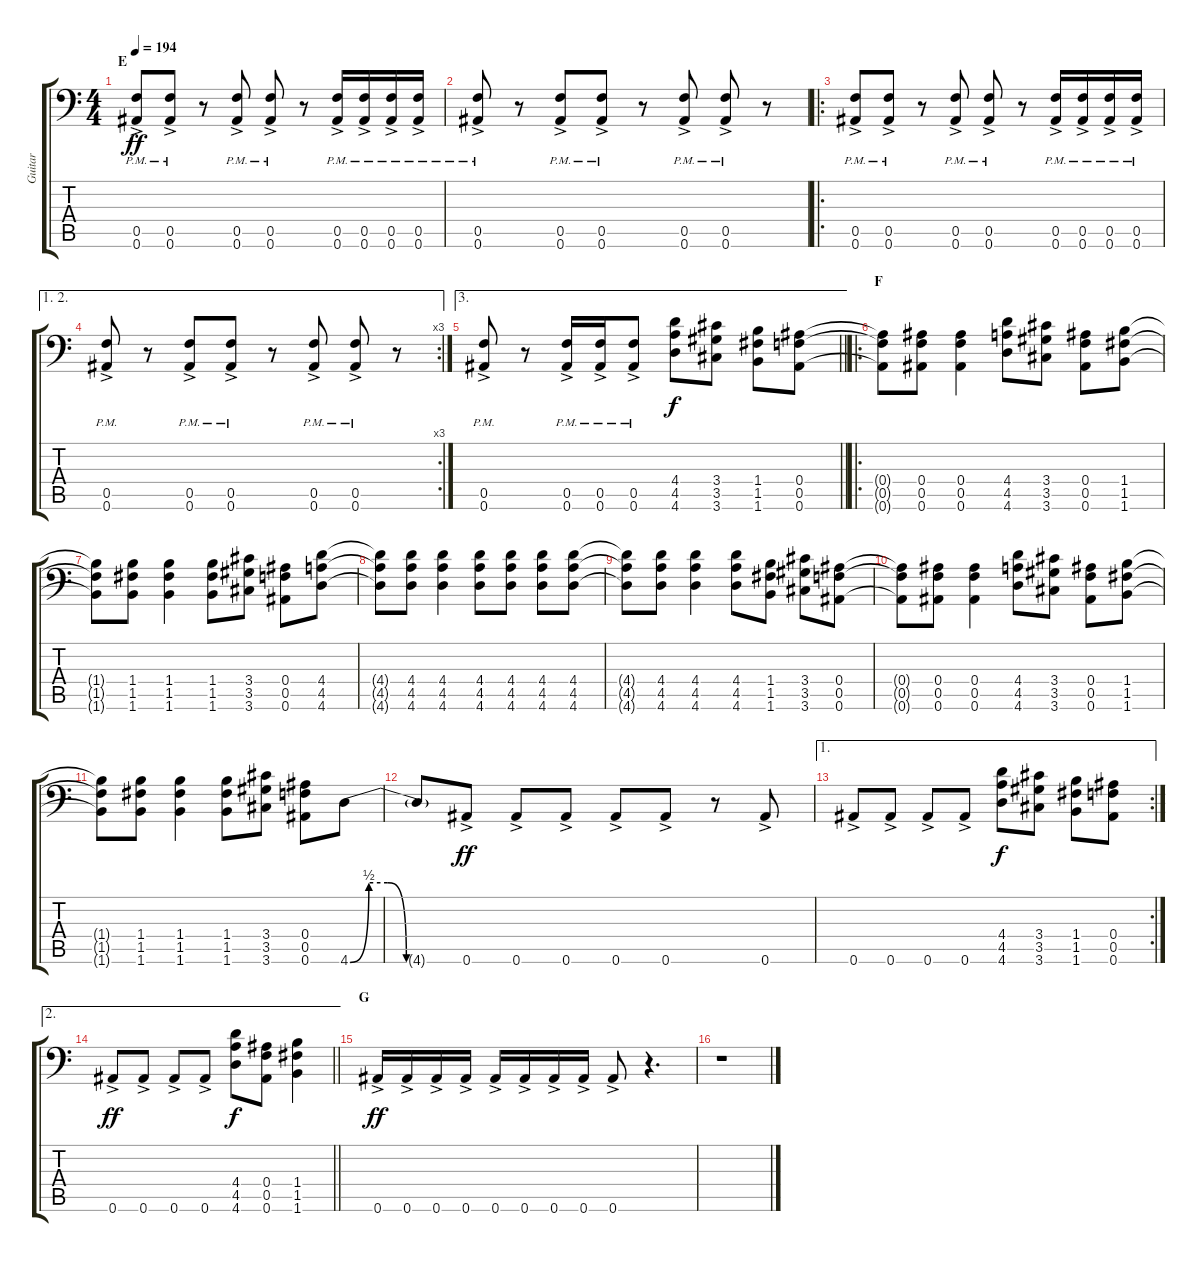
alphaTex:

\track ("Guitar" "Guitar") {instrument distortionguitar}
\staff {score tabs}
\tuning (C4 G3 Eb3 Bb2 F2 Bb1) {hide}
\ts (4 4)
\section ("" "E")
\tempo 194
\clef f4
\ks c
(0.5{ac pm} 0.6{ac pm}).8{dy ff} (0.5{ac pm} 0.6{ac pm}).8 r.8 (0.5{ac pm} 0.6{ac pm}).8 (0.5{ac pm} 0.6{ac pm}).8 r.8 (0.5{ac pm} 0.6{ac pm}).16 (0.5{ac pm} 0.6{ac pm}).16 (0.5{ac pm} 0.6{ac pm}).16 (0.5{ac pm} 0.6{ac pm}).16 |
(0.5{ac pm} 0.6{ac pm}).8 r.8 (0.5{ac pm} 0.6{ac pm}).8 (0.5{ac pm} 0.6{ac pm}).8 r.8 (0.5{ac pm} 0.6{ac pm}).8 (0.5{ac pm} 0.6{ac pm}).8 r.8 |
\ro
(0.5{ac pm} 0.6{ac pm}).8 (0.5{ac pm} 0.6{ac pm}).8 r.8 (0.5{ac pm} 0.6{ac pm}).8 (0.5{ac pm} 0.6{ac pm}).8 r.8 (0.5{ac pm} 0.6{ac pm}).16 (0.5{ac pm} 0.6{ac pm}).16 (0.5{ac pm} 0.6{ac pm}).16 (0.5{ac pm} 0.6{ac pm}).16 |
\ae (1 2)
\rc 3
(0.5{ac pm} 0.6{ac pm}).8 r.8 (0.5{ac pm} 0.6{ac pm}).8 (0.5{ac pm} 0.6{ac pm}).8 r.8 (0.5{ac pm} 0.6{ac pm}).8 (0.5{ac pm} 0.6{ac pm}).8 r.8 |
\ae 3
\barLineRight lightlight
(0.5{ac pm} 0.6{ac pm}).8 r.8 (0.5{ac pm} 0.6{ac pm}).16 (0.5{ac pm} 0.6{ac pm}).16 (0.5{ac pm} 0.6{ac pm}).8 (4.4 4.5 4.6).8{dy f} (3.4 3.5 3.6).8 (1.4 1.5 1.6).8 (0.4 0.5 0.6).8 |
\ro
\section ("" "F")
(0.4{t} 0.5{t} 0.6{t}).8 (0.4 0.5 0.6).8 (0.4 0.5 0.6).4 (4.4 4.5 4.6).8 (3.4 3.5 3.6).8 (0.4 0.5 0.6).8 (1.4 1.5 1.6).8 |
(1.4{t} 1.5{t} 1.6{t}).8 (1.4 1.5 1.6).8 (1.4 1.5 1.6).4 (1.4 1.5 1.6).8 (3.4 3.5 3.6).8 (0.4 0.5 0.6).8 (4.4 4.5 4.6).8 |
(4.4{t} 4.5{t} 4.6{t}).8 (4.4 4.5 4.6).8 (4.4 4.5 4.6).4 (4.4 4.5 4.6).8 (4.4 4.5 4.6).8 (4.4 4.5 4.6).8 (4.4 4.5 4.6).8 |
(4.4{t} 4.5{t} 4.6{t}).8 (4.4 4.5 4.6).8 (4.4 4.5 4.6).4 (4.4 4.5 4.6).8 (1.4 1.5 1.6).8 (3.4 3.5 3.6).8 (0.4 0.5 0.6).8 |
(0.4{t} 0.5{t} 0.6{t}).8 (0.4 0.5 0.6).8 (0.4 0.5 0.6).4 (4.4 4.5 4.6).8 (3.4 3.5 3.6).8 (0.4 0.5 0.6).8 (1.4 1.5 1.6).8 |
(1.4{t} 1.5{t} 1.6{t}).8 (1.4 1.5 1.6).8 (1.4 1.5 1.6).4 (1.4 1.5 1.6).8 (3.4 3.5 3.6).8 (0.4 0.5 0.6).8 4.6{be (custom 0 0 10 2 20 2 30 0 60 0)}.8 |
4.6{t}.8 0.6{ac}.8{dy ff} 0.6{ac}.8 0.6{ac}.8 0.6{ac}.8 0.6{ac}.8 r.8 0.6{ac}.8 |
\ae 1
\rc 2
0.6{ac}.8 0.6{ac}.8 0.6{ac}.8 0.6{ac}.8 (4.4 4.5 4.6).8{dy f} (3.4 3.5 3.6).8 (1.4 1.5 1.6).8 (0.4 0.5 0.6).8 |
\ae 2
\barLineRight lightlight
0.6{ac}.8{dy ff} 0.6{ac}.8 0.6{ac}.8 0.6{ac}.8 (4.4 4.5 4.6).8{dy f} (0.4 0.5 0.6).8 (1.4 1.5 1.6).4 |
\section ("" "G")
0.6{ac}.16{dy ff} 0.6{ac}.16 0.6{ac}.16 0.6{ac}.16 0.6{ac}.16 0.6{ac}.16 0.6{ac}.16 0.6{ac}.16 0.6{ac}.8 r.4{d} |
r.1
